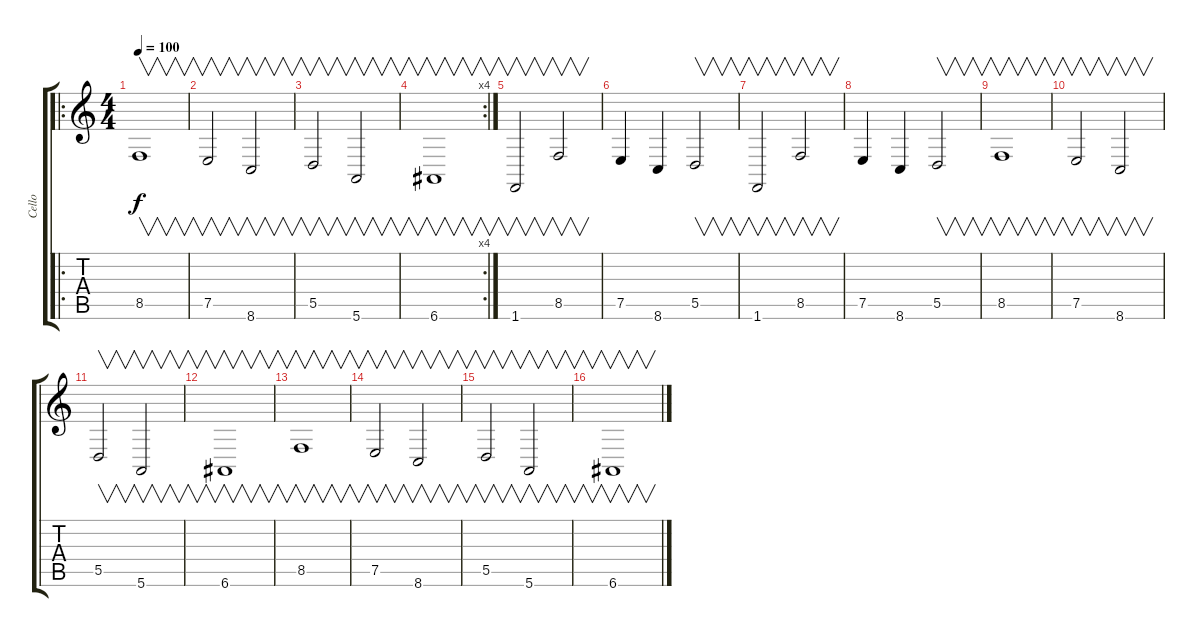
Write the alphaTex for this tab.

\track ("Cello" "Cello") {instrument cello}
\staff {score tabs}
\tuning (E4 B3 G3 D3 A2 E2) {hide}
\ro
\ts (4 4)
\tempo 100
\clef g2
\ks c
8.5.1{v dy f} |
7.5.2{v} 8.6.2{v} |
5.5.2{v} 5.6.2{v} |
\rc 4
6.6.1{v} |
1.6.2{v} 8.5.2{v} |
7.5.4 8.6.4 5.5.2{v} |
1.6.2{v} 8.5.2{v} |
7.5.4 8.6.4 5.5.2{v} |
8.5.1{v} |
7.5.2{v} 8.6.2{v} |
5.5.2{v} 5.6.2{v} |
6.6.1{v} |
8.5.1{v} |
7.5.2{v} 8.6.2{v} |
5.5.2{v} 5.6.2{v} |
6.6.1{v}
